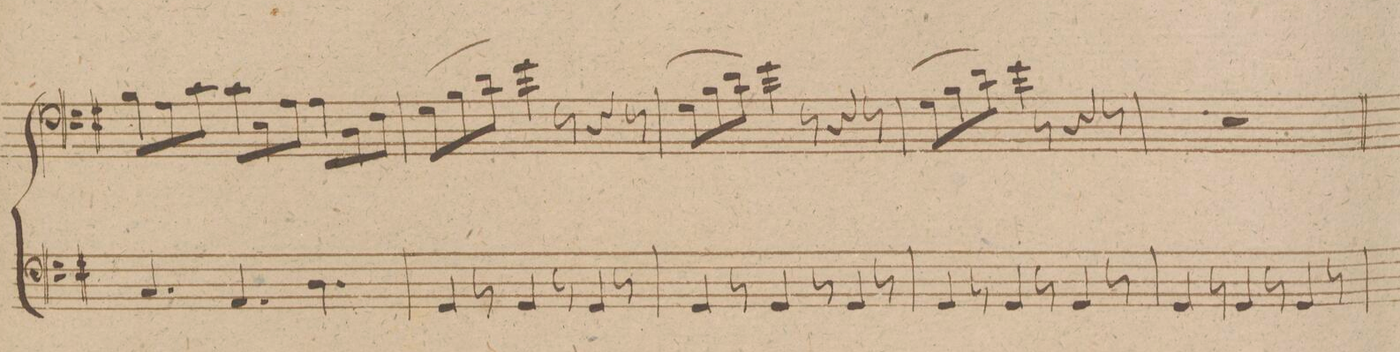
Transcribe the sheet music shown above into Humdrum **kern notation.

**kern
*I"Organo.
*clefF4
*k[f#]
*M9/8
4.C/
4.AA/
4.D\
=40
4GG/
8r
4GG/
8r
4GG/
8r
=41
4GG/
8r
4GG/
8r
4GG/
8r
=42
4GG/
8r
4GG/
8r
4GG/
8r
=43
4GG/
8r
4GG/
8r
4GG/
8r
=44
*-
